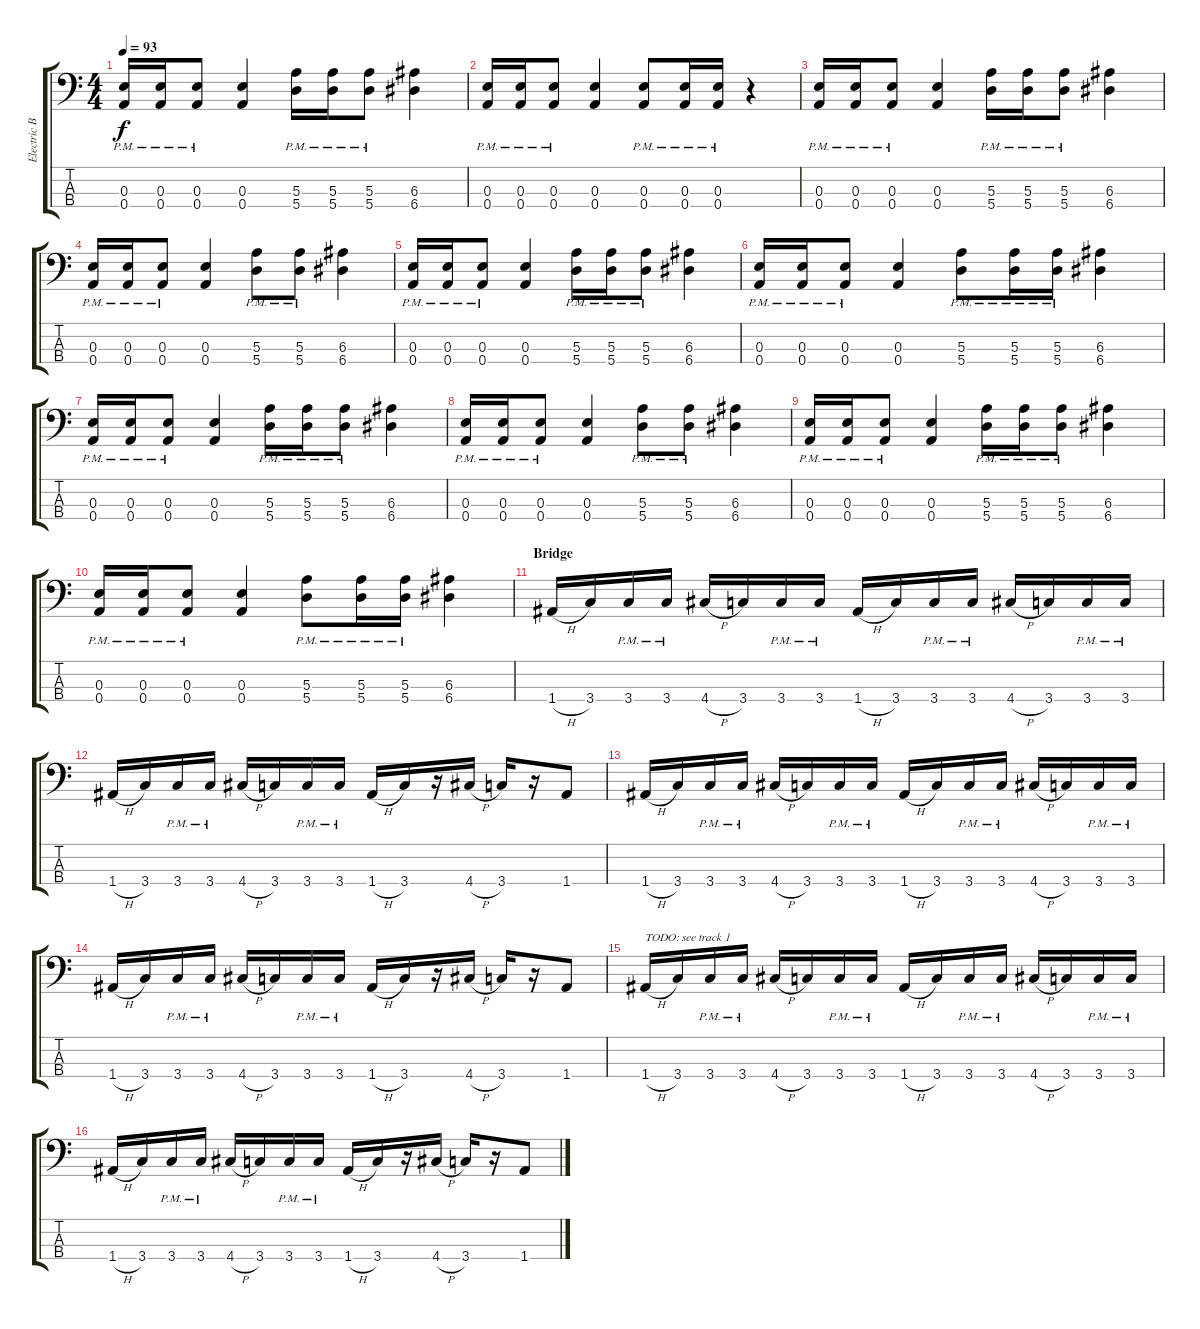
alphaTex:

\track ("Electric Bass" "Electric B") {instrument electricbassfinger}
\staff {score tabs}
\tuning (D3 A2 E2 A1) {hide}
\ts (4 4)
\tempo 93
\clef f4
\ks c
(0.3{pm} 0.4{pm}).16{dy f} (0.3{pm} 0.4{pm}).16 (0.3{pm} 0.4{pm}).8 (0.3 0.4).4 (5.3{pm} 5.4{pm}).16 (5.3{pm} 5.4{pm}).16 (5.3{pm} 5.4{pm}).8 (6.3 6.4).4 |
(0.3{pm} 0.4{pm}).16 (0.3{pm} 0.4{pm}).16 (0.3{pm} 0.4{pm}).8 (0.3 0.4).4 (0.3{pm} 0.4{pm}).8 (0.3{pm} 0.4{pm}).16 (0.3{pm} 0.4{pm}).16 r.4 |
(0.3{pm} 0.4{pm}).16 (0.3{pm} 0.4{pm}).16 (0.3{pm} 0.4{pm}).8 (0.3 0.4).4 (5.3{pm} 5.4{pm}).16 (5.3{pm} 5.4{pm}).16 (5.3{pm} 5.4{pm}).8 (6.3 6.4).4 |
(0.3{pm} 0.4{pm}).16 (0.3{pm} 0.4{pm}).16 (0.3{pm} 0.4{pm}).8 (0.3 0.4).4 (5.3{pm} 5.4{pm}).8 (5.3{pm} 5.4{pm}).8 (6.3 6.4).4 |
(0.3{pm} 0.4{pm}).16 (0.3{pm} 0.4{pm}).16 (0.3{pm} 0.4{pm}).8 (0.3 0.4).4 (5.3{pm} 5.4{pm}).16 (5.3{pm} 5.4{pm}).16 (5.3{pm} 5.4{pm}).8 (6.3 6.4).4 |
(0.3{pm} 0.4{pm}).16 (0.3{pm} 0.4{pm}).16 (0.3{pm} 0.4{pm}).8 (0.3 0.4).4 (5.3{pm} 5.4{pm}).8 (5.3{pm} 5.4{pm}).16 (5.3{pm} 5.4{pm}).16 (6.3 6.4).4 |
(0.3{pm} 0.4{pm}).16 (0.3{pm} 0.4{pm}).16 (0.3{pm} 0.4{pm}).8 (0.3 0.4).4 (5.3{pm} 5.4{pm}).16 (5.3{pm} 5.4{pm}).16 (5.3{pm} 5.4{pm}).8 (6.3 6.4).4 |
(0.3 0.4{pm}).16 (0.3{pm} 0.4{pm}).16 (0.3{pm} 0.4{pm}).8 (0.3 0.4).4 (5.3{pm} 5.4{pm}).8 (5.3{pm} 5.4{pm}).8 (6.3 6.4).4 |
(0.3{pm} 0.4{pm}).16 (0.3{pm} 0.4{pm}).16 (0.3{pm} 0.4{pm}).8 (0.3 0.4).4 (5.3{pm} 5.4{pm}).16 (5.3{pm} 5.4{pm}).16 (5.3{pm} 5.4{pm}).8 (6.3 6.4).4 |
(0.3{pm} 0.4{pm}).16 (0.3{pm} 0.4{pm}).16 (0.3{pm} 0.4{pm}).8 (0.3 0.4).4 (5.3{pm} 5.4{pm}).8 (5.3{pm} 5.4{pm}).16 (5.3{pm} 5.4{pm}).16 (6.3 6.4).4 |
\section ("" "Bridge")
1.4{h}.16 3.4.16 3.4{pm}.16 3.4{pm}.16 4.4{h}.16 3.4.16 3.4{pm}.16 3.4{pm}.16 1.4{h}.16 3.4.16 3.4{pm}.16 3.4{pm}.16 4.4{h}.16 3.4.16 3.4{pm}.16 3.4{pm}.16 |
1.4{h}.16 3.4.16 3.4{pm}.16 3.4{pm}.16 4.4{h}.16 3.4.16 3.4{pm}.16 3.4{pm}.16 1.4{h}.16 3.4.16 r.16 4.4{h}.16 3.4.16 r.16 1.4.8 |
1.4{h}.16 3.4.16 3.4{pm}.16 3.4{pm}.16 4.4{h}.16 3.4.16 3.4{pm}.16 3.4{pm}.16 1.4{h}.16 3.4.16 3.4{pm}.16 3.4{pm}.16 4.4{h}.16 3.4.16 3.4{pm}.16 3.4{pm}.16 |
1.4{h}.16 3.4.16 3.4{pm}.16 3.4{pm}.16 4.4{h}.16 3.4.16 3.4{pm}.16 3.4{pm}.16 1.4{h}.16 3.4.16 r.16 4.4{h}.16 3.4.16 r.16 1.4.8 |
1.4{h}.16{txt "TODO: see track 1"} 3.4.16 3.4{pm}.16 3.4{pm}.16 4.4{h}.16 3.4.16 3.4{pm}.16 3.4{pm}.16 1.4{h}.16 3.4.16 3.4{pm}.16 3.4{pm}.16 4.4{h}.16 3.4.16 3.4{pm}.16 3.4{pm}.16 |
1.4{h}.16 3.4.16 3.4{pm}.16 3.4{pm}.16 4.4{h}.16 3.4.16 3.4{pm}.16 3.4{pm}.16 1.4{h}.16 3.4.16 r.16 4.4{h}.16 3.4.16 r.16 1.4.8
